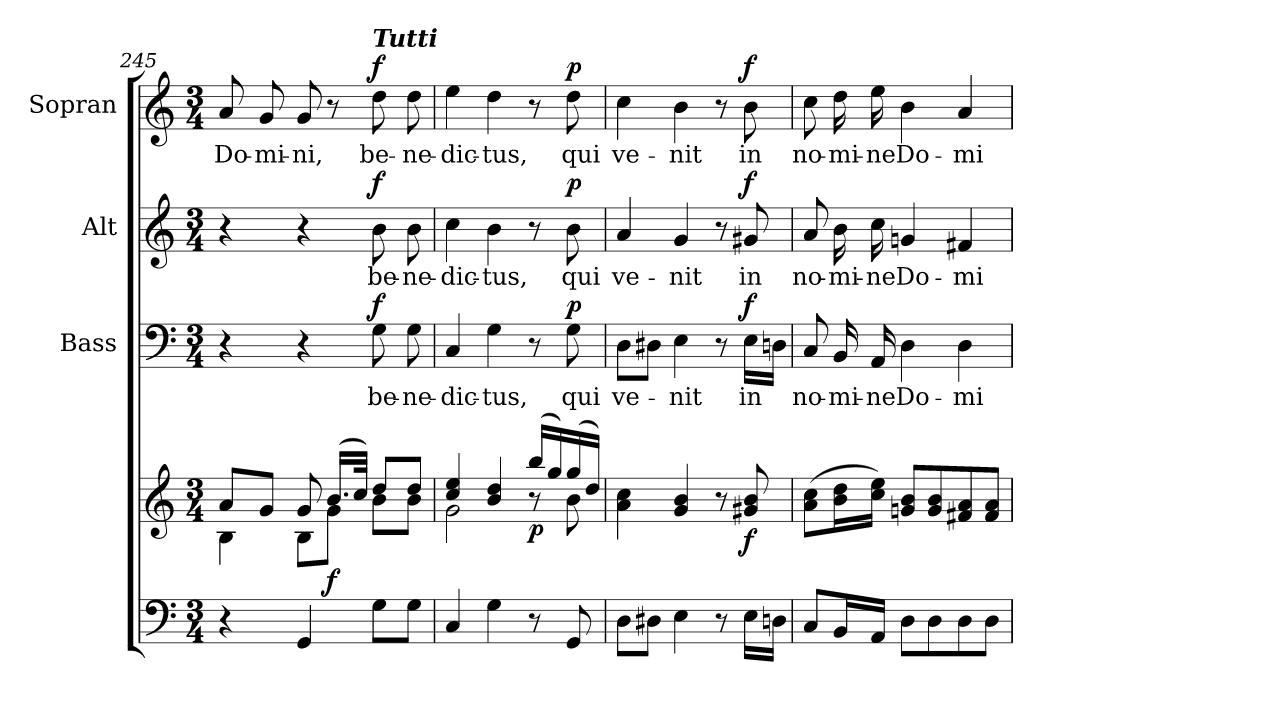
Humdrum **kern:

**kern	**kern	**dynam	**kern	**text	**dynam	**kern	**text	**dynam	**kern	**text	**dynam
*part4	*part4	*part4	*part3	*part3	*part3	*part2	*part2	*part2	*part1	*part1	*part1
*staff5	*staff4	*staff4/5	*staff3	*staff3	*staff3	*staff2	*staff2	*staff2	*staff1	*staff1	*staff1
*	*	*	*I"Bass	*	*	*I"Alt	*	*	*I"Sopran	*	*
*	*	*	*I'B.	*	*	*I'A.	*	*	*I'S.	*	*
*clefF4	*clefG2	*	*clefF4	*	*	*clefG2	*	*	*clefG2	*	*
*k[]	*k[]	*	*k[]	*	*	*k[]	*	*	*k[]	*	*
*C:	*C:	*	*C:	*	*	*C:	*	*	*C:	*	*
*M3/4	*M3/4	*	*M3/4	*	*	*M3/4	*	*	*M3/4	*	*
=245	=245	=245	=245	=245	=245	=245	=245	=245	=245	=245	=245
*	*^	*	*	*	*	*	*	*	*	*	*
!	!	!	!	!	!	!	!	!	!	!	!LO:LY:b	!
4r	8a/L	4B\	.	4r	.	.	4r	.	.	8a/	Do-	.
!	!	!	!	!	!	!	!	!	!	!	!LO:LY:b	!
.	8g/J	.	.	.	.	.	.	.	.	8g/	-mi-	.
!	!	!	!	!	!	!	!	!	!	!	!LO:LY:b	!
4GG/	8g/	8B\L	.	4r	.	.	4r	.	.	8g/	-ni,	.
!	!	!	!LO:DY:b	!	!	!	!	!	!	!	!	!
.	(>16.b/LL	8g\J	f	.	.	.	.	.	.	8r	.	.
.	32cc/JJk)	.	.	.	.	.	.	.	.	.	.	.
!	!	!	!	!	!	!	!	!	!	!LO:TX:a:Bi:t=Tutti	!	!
!	!	!	!	!	!LO:LY:b	!LO:DY:a	!	!LO:LY:b	!LO:DY:a	!	!LO:LY:b	!LO:DY:a
8G\L	8dd/L	8b\L	.	8G\	be-	f	8b\	be-	f	8dd\	be-	f
!	!	!	!	!	!LO:LY:b	!	!	!LO:LY:b	!	!	!LO:LY:b	!
8G\J	8dd/J	8b\J	.	8G\	-ne-	.	8b\	-ne-	.	8dd\	-ne-	.
=246	=246	=246	=246	=246	=246	=246	=246	=246	=246	=246	=246	=246
!	!	!	!	!	!LO:LY:b	!	!	!LO:LY:b	!	!	!LO:LY:b	!
4C/	4cc/ 4ee/	2g\	.	4C/	-dic-	.	4cc\	-dic-	.	4ee\	-dic-	.
!	!	!	!	!	!LO:LY:b	!	!	!LO:LY:b	!	!	!LO:LY:b	!
4G\	4b/ 4dd/	.	.	4G\	-tus,	.	4b\	-tus,	.	4dd\	-tus,	.
!	!	!	!LO:DY:b	!	!	!	!	!	!	!	!	!
8r	(>16bb/LL	8ra	p	8r	.	.	8r	.	.	8r	.	.
.	16gg/)	.	.	.	.	.	.	.	.	.	.	.
!	!	!	!	!	!LO:LY:b	!LO:DY:a	!	!LO:LY:b	!LO:DY:a	!	!LO:LY:b	!LO:DY:a
8GG/	(>16gg/	8b\	.	8G\	qui	p	8b\	qui	p	8dd\	qui	p
.	16dd/JJ)	.	.	.	.	.	.	.	.	.	.	.
*	*v	*v	*	*	*	*	*	*	*	*	*	*
=247	=247	=247	=247	=247	=247	=247	=247	=247	=247	=247	=247
!	!	!	!	!LO:LY:b	!	!	!LO:LY:b	!	!	!LO:LY:b	!
8D\L	4a\ 4cc\	.	8D\L	ve-	.	4a/	ve-	.	4cc\	ve-	.
8D#X\J	.	.	8D#X\J	.	.	.	.	.	.	.	.
!	!	!	!	!LO:LY:b	!	!	!LO:LY:b	!	!	!LO:LY:b	!
4E\	4g/ 4b/	.	4E\	-nit	.	4g/	-nit	.	4b\	-nit	.
8r	8r	.	8r	.	.	8r	.	.	8r	.	.
!	!	!LO:DY:b	!	!LO:LY:b	!LO:DY:a	!	!LO:LY:b	!LO:DY:a	!	!LO:LY:b	!LO:DY:a
16E\LL	8g#X/ 8b/	f	16E\LL	in	f	8g#X/	in	f	8b\	in	f
16Dn\JJ	.	.	16Dn\JJ	.	.	.	.	.	.	.	.
!!LO:PB:g=z
=248	=248	=248	=248	=248	=248	=248	=248	=248	=248	=248	=248
!	!	!	!	!LO:LY:b	!	!	!LO:LY:b	!	!	!LO:LY:b	!
8C/L	(>8a\ 8cc\L	.	8C/	no-	.	8a/	no-	.	8cc\	no-	.
!	!	!	!	!LO:LY:b	!	!	!LO:LY:b	!	!	!LO:LY:b	!
16BB/L	16b\ 16dd\L	.	16BB/	-mi-	.	16b\	-mi-	.	16dd\	-mi-	.
!	!	!	!	!LO:LY:b	!	!	!LO:LY:b	!	!	!LO:LY:b	!
16AA/JJ	16cc\ 16ee\JJ)	.	16AA/	-ne	.	16cc\	-ne	.	16ee\	-ne	.
!	!	!	!	!LO:LY:b	!	!	!LO:LY:b	!	!	!LO:LY:b	!
8D\L	8gn/ 8b/L	.	4D\	Do-	.	4gn/	Do-	.	4b\	Do-	.
8D\	8g/ 8b/	.	.	.	.	.	.	.	.	.	.
!	!	!	!	!LO:LY:b	!	!	!LO:LY:b	!	!	!LO:LY:b	!
8D\	8f#X/ 8a/	.	4D\	-mi-	.	4f#X/	-mi-	.	4a/	-mi-	.
8D\J	8f#/ 8a/J	.	.	.	.	.	.	.	.	.	.
=	=	=	=	=	=	=	=	=	=	=	=
*-	*-	*-	*-	*-	*-	*-	*-	*-	*-	*-	*-
